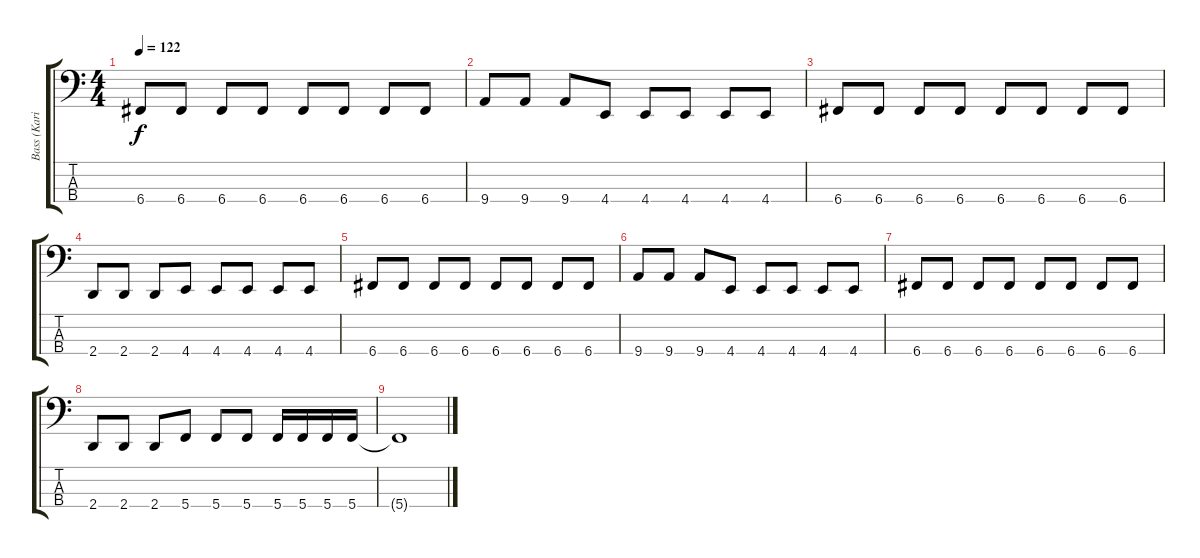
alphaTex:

\track ("Bass (Karin)" "Bass (Kari") {instrument electricbasspick}
\staff {score tabs}
\tuning (F2 C2 G1 C1) {hide}
\ts (4 4)
\tempo 122
\clef f4
\ks c
6.4.8{dy f} 6.4.8 6.4.8 6.4.8 6.4.8 6.4.8 6.4.8 6.4.8 |
9.4.8 9.4.8 9.4.8 4.4.8 4.4.8 4.4.8 4.4.8 4.4.8 |
6.4.8 6.4.8 6.4.8 6.4.8 6.4.8 6.4.8 6.4.8 6.4.8 |
2.4.8 2.4.8 2.4.8 4.4.8 4.4.8 4.4.8 4.4.8 4.4.8 |
6.4.8 6.4.8 6.4.8 6.4.8 6.4.8 6.4.8 6.4.8 6.4.8 |
9.4.8 9.4.8 9.4.8 4.4.8 4.4.8 4.4.8 4.4.8 4.4.8 |
6.4.8 6.4.8 6.4.8 6.4.8 6.4.8 6.4.8 6.4.8 6.4.8 |
2.4.8 2.4.8 2.4.8 5.4.8 5.4.8 5.4.8 5.4.16 5.4.16 5.4.16 5.4.16 |
5.4{t}.1
